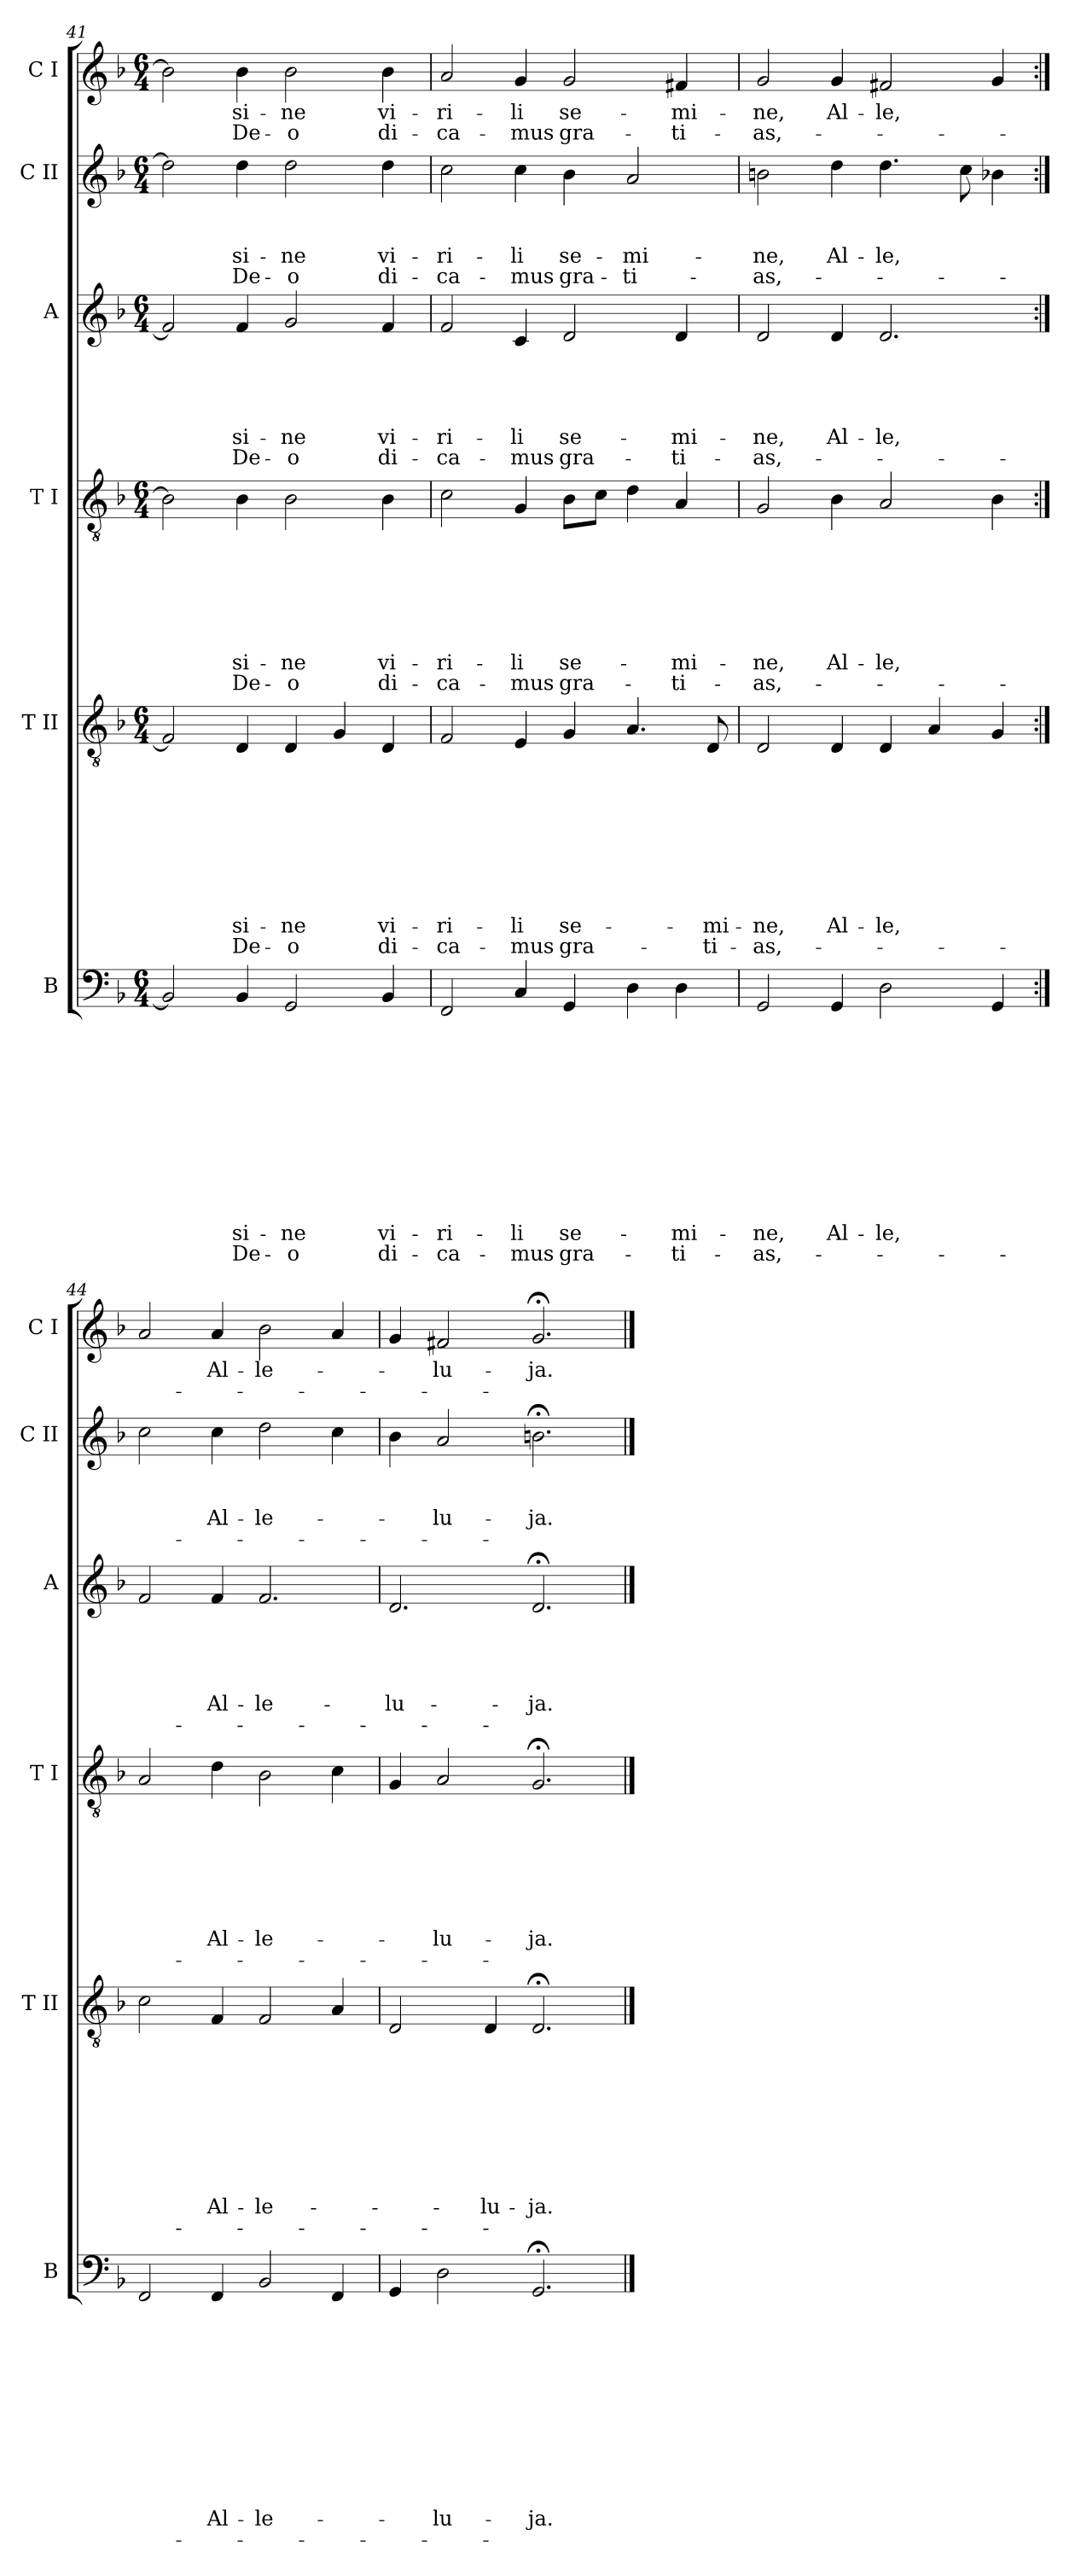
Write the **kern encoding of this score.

**kern	**text	**text	**text	**text	**text	**text	**text	**text	**text	**text	**text	**text	**kern	**text	**text	**text	**text	**text	**text	**text	**text	**text	**text	**kern	**text	**text	**text	**text	**text	**text	**text	**text	**kern	**text	**text	**text	**text	**text	**text	**kern	**text	**text	**text	**text	**kern	**text	**text
*part6	*part6	*part6	*part6	*part6	*part6	*part6	*part6	*part6	*part6	*part6	*part6	*part6	*part5	*part5	*part5	*part5	*part5	*part5	*part5	*part5	*part5	*part5	*part5	*part4	*part4	*part4	*part4	*part4	*part4	*part4	*part4	*part4	*part3	*part3	*part3	*part3	*part3	*part3	*part3	*part2	*part2	*part2	*part2	*part2	*part1	*part1	*part1
*staff6	*staff6	*staff6	*staff6	*staff6	*staff6	*staff6	*staff6	*staff6	*staff6	*staff6	*staff6	*staff6	*staff5	*staff5	*staff5	*staff5	*staff5	*staff5	*staff5	*staff5	*staff5	*staff5	*staff5	*staff4	*staff4	*staff4	*staff4	*staff4	*staff4	*staff4	*staff4	*staff4	*staff3	*staff3	*staff3	*staff3	*staff3	*staff3	*staff3	*staff2	*staff2	*staff2	*staff2	*staff2	*staff1	*staff1	*staff1
*I"B	*	*	*	*	*	*	*	*	*	*	*	*	*I"T II	*	*	*	*	*	*	*	*	*	*	*I"T I	*	*	*	*	*	*	*	*	*I"A	*	*	*	*	*	*	*I"C II	*	*	*	*	*I"C I	*	*
*I'B	*	*	*	*	*	*	*	*	*	*	*	*	*I'T II	*	*	*	*	*	*	*	*	*	*	*I'T I	*	*	*	*	*	*	*	*	*I'A	*	*	*	*	*	*	*I'C II	*	*	*	*	*I'C I	*	*
!!LO:PB:g=z
*clefF4	*	*	*	*	*	*	*	*	*	*	*	*	*clefGv2	*	*	*	*	*	*	*	*	*	*	*clefGv2	*	*	*	*	*	*	*	*	*clefG2	*	*	*	*	*	*	*clefG2	*	*	*	*	*clefG2	*	*
*k[b-]	*	*	*	*	*	*	*	*	*	*	*	*	*k[b-]	*	*	*	*	*	*	*	*	*	*	*k[b-]	*	*	*	*	*	*	*	*	*k[b-]	*	*	*	*	*	*	*k[b-]	*	*	*	*	*k[b-]	*	*
*F:	*	*	*	*	*	*	*	*	*	*	*	*	*F:	*	*	*	*	*	*	*	*	*	*	*F:	*	*	*	*	*	*	*	*	*F:	*	*	*	*	*	*	*F:	*	*	*	*	*F:	*	*
*M6/4	*	*	*	*	*	*	*	*	*	*	*	*	*M6/4	*	*	*	*	*	*	*	*	*	*	*M6/4	*	*	*	*	*	*	*	*	*M6/4	*	*	*	*	*	*	*M6/4	*	*	*	*	*M6/4	*	*
=41	=41	=41	=41	=41	=41	=41	=41	=41	=41	=41	=41	=41	=41	=41	=41	=41	=41	=41	=41	=41	=41	=41	=41	=41	=41	=41	=41	=41	=41	=41	=41	=41	=41	=41	=41	=41	=41	=41	=41	=41	=41	=41	=41	=41	=41	=41	=41
2BB-/]	.	.	.	.	.	.	.	.	.	.	.	.	2F/]	.	.	.	.	.	.	.	.	.	.	2B-\]	.	.	.	.	.	.	.	.	2f/]	.	.	.	.	.	.	2dd\]	.	.	.	.	2b-\]	.	.
!	!	!	!	!	!	!	!	!	!	!	!LO:LY:b	!LO:LY:b	!	!	!	!	!	!	!	!	!	!LO:LY:b	!LO:LY:b	!	!	!	!	!	!	!	!LO:LY:b	!LO:LY:b	!	!	!	!	!	!LO:LY:b	!LO:LY:b	!	!	!	!LO:LY:b	!LO:LY:b	!	!LO:LY:b:rj	!LO:LY:b:rj
4BB-/	.	.	.	.	.	.	.	.	.	.	si-	De-	4D/	.	.	.	.	.	.	.	.	si-	De-	4B-\	.	.	.	.	.	.	si-	De-	4f/	.	.	.	.	si-	De-	4dd\	.	.	si-	De-	4b-\	si-	De-
!	!	!	!	!	!	!	!	!	!	!	!LO:LY:b	!LO:LY:b	!	!	!	!	!	!	!	!	!	!LO:LY:b	!LO:LY:b	!	!	!	!	!	!	!	!LO:LY:b	!LO:LY:b	!	!	!	!	!	!LO:LY:b	!LO:LY:b	!	!	!	!LO:LY:b	!LO:LY:b	!	!LO:LY:b:rj	!LO:LY:b:rj
2GG/	.	.	.	.	.	.	.	.	.	.	-ne	-o	4D/	.	.	.	.	.	.	.	.	-ne	-o	2B-\	.	.	.	.	.	.	-ne	-o	2g/	.	.	.	.	-ne	-o	2dd\	.	.	-ne	-o	2b-\	-ne	-o
.	.	.	.	.	.	.	.	.	.	.	.	.	4G/	.	.	.	.	.	.	.	.	.	.	.	.	.	.	.	.	.	.	.	.	.	.	.	.	.	.	.	.	.	.	.	.	.	.
!	!	!	!	!	!	!	!	!	!	!	!LO:LY:b	!LO:LY:b	!	!	!	!	!	!	!	!	!	!LO:LY:b	!LO:LY:b	!	!	!	!	!	!	!	!LO:LY:b	!LO:LY:b	!	!	!	!	!	!LO:LY:b	!LO:LY:b	!	!	!	!LO:LY:b	!LO:LY:b	!	!LO:LY:b:rj	!LO:LY:b:rj
4BB-/	.	.	.	.	.	.	.	.	.	.	vi-	di-	4D/	.	.	.	.	.	.	.	.	vi-	di-	4B-\	.	.	.	.	.	.	vi-	di-	4f/	.	.	.	.	vi-	di-	4dd\	.	.	vi-	di-	4b-\	vi-	di-
=42	=42	=42	=42	=42	=42	=42	=42	=42	=42	=42	=42	=42	=42	=42	=42	=42	=42	=42	=42	=42	=42	=42	=42	=42	=42	=42	=42	=42	=42	=42	=42	=42	=42	=42	=42	=42	=42	=42	=42	=42	=42	=42	=42	=42	=42	=42	=42
!	!	!	!	!	!	!	!	!	!	!	!LO:LY:b	!LO:LY:b	!	!	!	!	!	!	!	!	!	!LO:LY:b	!LO:LY:b	!	!	!	!	!	!	!	!LO:LY:b	!LO:LY:b	!	!	!	!	!	!LO:LY:b	!LO:LY:b	!	!	!	!LO:LY:b	!LO:LY:b	!	!LO:LY:b:rj	!LO:LY:b:rj
2FF/	.	.	.	.	.	.	.	.	.	.	-ri-	-ca-	2F/	.	.	.	.	.	.	.	.	-ri-	-ca-	2c\	.	.	.	.	.	.	-ri-	-ca-	2f/	.	.	.	.	-ri-	-ca-	2cc\	.	.	-ri-	-ca-	2a/	-ri-	-ca-
!	!	!	!	!	!	!	!	!	!	!	!LO:LY:b	!LO:LY:b	!	!	!	!	!	!	!	!	!	!LO:LY:b	!LO:LY:b	!	!	!	!	!	!	!	!LO:LY:b	!LO:LY:b	!	!	!	!	!	!LO:LY:b	!LO:LY:b	!	!	!	!LO:LY:b	!LO:LY:b	!	!LO:LY:b:rj	!LO:LY:b:rj
4C/	.	.	.	.	.	.	.	.	.	.	-li	-mus	4E/	.	.	.	.	.	.	.	.	-li	-mus	4G/	.	.	.	.	.	.	-li	-mus	4c/	.	.	.	.	-li	-mus	4cc\	.	.	-li	-mus	4g/	-li	-mus
!	!	!	!	!	!	!	!	!	!	!	!LO:LY:b	!LO:LY:b	!	!	!	!	!	!	!	!	!	!LO:LY:b	!LO:LY:b	!	!	!	!	!	!	!	!LO:LY:b	!LO:LY:b	!	!	!	!	!	!LO:LY:b	!LO:LY:b	!	!	!	!LO:LY:b	!LO:LY:b	!	!LO:LY:b:rj	!LO:LY:b:rj
4GG/	.	.	.	.	.	.	.	.	.	.	se-	gra-	4G/	.	.	.	.	.	.	.	.	se-	gra-	8B-\L	.	.	.	.	.	.	se-	gra-	2d/	.	.	.	.	se-	gra-	4b-\	.	.	se-	gra-	2g/	se-	gra-
.	.	.	.	.	.	.	.	.	.	.	.	.	.	.	.	.	.	.	.	.	.	.	.	8c\J	.	.	.	.	.	.	.	.	.	.	.	.	.	.	.	.	.	.	.	.	.	.	.
!	!	!	!	!	!	!	!	!	!	!	!	!	!	!	!	!	!	!	!	!	!	!	!	!	!	!	!	!	!	!	!	!	!	!	!	!	!	!	!	!	!	!	!LO:LY:b	!LO:LY:b	!	!	!
4D\	.	.	.	.	.	.	.	.	.	.	.	.	4.A/	.	.	.	.	.	.	.	.	.	.	4d\	.	.	.	.	.	.	.	.	.	.	.	.	.	.	.	2a/	.	.	-mi-	-ti-	.	.	.
!	!	!	!	!	!	!	!	!	!	!	!LO:LY:b	!LO:LY:b	!	!	!	!	!	!	!	!	!	!	!	!	!	!	!	!	!	!	!LO:LY:b	!LO:LY:b	!	!	!	!	!	!LO:LY:b	!LO:LY:b	!	!	!	!	!	!	!LO:LY:b:rj	!LO:LY:b:rj
4D\	.	.	.	.	.	.	.	.	.	.	-mi-	-ti-	.	.	.	.	.	.	.	.	.	.	.	4A/	.	.	.	.	.	.	-mi-	-ti-	4d/	.	.	.	.	-mi-	-ti-	.	.	.	.	.	4f#X/	-mi-	-ti-
!	!	!	!	!	!	!	!	!	!	!	!	!	!	!	!	!	!	!	!	!	!	!LO:LY:b	!LO:LY:b	!	!	!	!	!	!	!	!	!	!	!	!	!	!	!	!	!	!	!	!	!	!	!	!
.	.	.	.	.	.	.	.	.	.	.	.	.	8D/	.	.	.	.	.	.	.	.	-mi-	-ti-	.	.	.	.	.	.	.	.	.	.	.	.	.	.	.	.	.	.	.	.	.	.	.	.
=43	=43	=43	=43	=43	=43	=43	=43	=43	=43	=43	=43	=43	=43	=43	=43	=43	=43	=43	=43	=43	=43	=43	=43	=43	=43	=43	=43	=43	=43	=43	=43	=43	=43	=43	=43	=43	=43	=43	=43	=43	=43	=43	=43	=43	=43	=43	=43
!	!	!	!	!	!	!	!	!	!	!	!LO:LY:b	!LO:LY:b	!	!	!	!	!	!	!	!	!	!LO:LY:b	!LO:LY:b	!	!	!	!	!	!	!	!LO:LY:b	!LO:LY:b	!	!	!	!	!	!LO:LY:b	!LO:LY:b	!	!	!	!LO:LY:b	!LO:LY:b	!	!LO:LY:b:rj	!LO:LY:b:rj
2GG/	.	.	.	.	.	.	.	.	.	.	-ne,	-as,-	2D/	.	.	.	.	.	.	.	.	-ne,	-as,-	2G/	.	.	.	.	.	.	-ne,	-as,-	2d/	.	.	.	.	-ne,	-as,-	2bn\	.	.	-ne,	-as,-	2g/	-ne,	-as,-
!	!	!	!	!	!	!	!	!	!	!	!LO:LY:b	!	!	!	!	!	!	!	!	!	!	!LO:LY:b	!	!	!	!	!	!	!	!	!LO:LY:b	!	!	!	!	!	!	!LO:LY:b	!	!	!	!	!LO:LY:b	!	!	!LO:LY:b:rj	!
4GG/	.	.	.	.	.	.	.	.	.	.	Al-	.	4D/	.	.	.	.	.	.	.	.	Al-	.	4B-\	.	.	.	.	.	.	Al-	.	4d/	.	.	.	.	Al-	.	4dd\	.	.	Al-	.	4g/	Al-	.
!	!	!	!	!	!	!	!	!	!	!	!LO:LY:b	!	!	!	!	!	!	!	!	!	!	!LO:LY:b	!	!	!	!	!	!	!	!	!LO:LY:b	!	!	!	!	!	!	!LO:LY:b	!	!	!	!	!LO:LY:b	!	!	!LO:LY:b:rj	!
2D\	.	.	.	.	.	.	.	.	.	.	-le,	.	4D/	.	.	.	.	.	.	.	.	-le,	.	2A/	.	.	.	.	.	.	-le,	.	2.d/	.	.	.	.	-le,	.	4.dd\	.	.	-le,	.	2f#X/	-le,	.
.	.	.	.	.	.	.	.	.	.	.	.	.	4A/	.	.	.	.	.	.	.	.	.	.	.	.	.	.	.	.	.	.	.	.	.	.	.	.	.	.	.	.	.	.	.	.	.	.
.	.	.	.	.	.	.	.	.	.	.	.	.	.	.	.	.	.	.	.	.	.	.	.	.	.	.	.	.	.	.	.	.	.	.	.	.	.	.	.	8cc\	.	.	.	.	.	.	.
4GG/	.	.	.	.	.	.	.	.	.	.	.	.	4G/	.	.	.	.	.	.	.	.	.	.	4B-\	.	.	.	.	.	.	.	.	.	.	.	.	.	.	.	4b-i\	.	.	.	.	4g/	.	.
=44:|!	=44:|!	=44:|!	=44:|!	=44:|!	=44:|!	=44:|!	=44:|!	=44:|!	=44:|!	=44:|!	=44:|!	=44:|!	=44:|!	=44:|!	=44:|!	=44:|!	=44:|!	=44:|!	=44:|!	=44:|!	=44:|!	=44:|!	=44:|!	=44:|!	=44:|!	=44:|!	=44:|!	=44:|!	=44:|!	=44:|!	=44:|!	=44:|!	=44:|!	=44:|!	=44:|!	=44:|!	=44:|!	=44:|!	=44:|!	=44:|!	=44:|!	=44:|!	=44:|!	=44:|!	=44:|!	=44:|!	=44:|!
2FF/	.	.	.	.	.	.	.	.	.	.	.	.	2c\	.	.	.	.	.	.	.	.	.	.	2A/	.	.	.	.	.	.	.	.	2f/	.	.	.	.	.	.	2cc\	.	.	.	.	2a/	.	.
!	!	!	!	!	!	!	!	!	!	!	!LO:LY:b	!	!	!	!	!	!	!	!	!	!	!LO:LY:b	!	!	!	!	!	!	!	!	!LO:LY:b	!	!	!	!	!	!	!LO:LY:b	!	!	!	!	!LO:LY:b	!	!	!LO:LY:b:rj	!
4FF/	.	.	.	.	.	.	.	.	.	.	Al-	.	4F/	.	.	.	.	.	.	.	.	Al-	.	4d\	.	.	.	.	.	.	Al-	.	4f/	.	.	.	.	Al-	.	4cc\	.	.	Al-	.	4a/	Al-	.
!	!	!	!	!	!	!	!	!	!	!	!LO:LY:b	!	!	!	!	!	!	!	!	!	!	!LO:LY:b	!	!	!	!	!	!	!	!	!LO:LY:b	!	!	!	!	!	!	!LO:LY:b	!	!	!	!	!LO:LY:b	!	!	!LO:LY:b:rj	!
2BB-/	.	.	.	.	.	.	.	.	.	.	-le-	.	2F/	.	.	.	.	.	.	.	.	-le-	.	2B-\	.	.	.	.	.	.	-le-	.	2.f/	.	.	.	.	-le-	.	2dd\	.	.	-le-	.	2b-\	-le-	.
4FF/	.	.	.	.	.	.	.	.	.	.	.	.	4A/	.	.	.	.	.	.	.	.	.	.	4c\	.	.	.	.	.	.	.	.	.	.	.	.	.	.	.	4cc\	.	.	.	.	4a/	.	.
=45	=45	=45	=45	=45	=45	=45	=45	=45	=45	=45	=45	=45	=45	=45	=45	=45	=45	=45	=45	=45	=45	=45	=45	=45	=45	=45	=45	=45	=45	=45	=45	=45	=45	=45	=45	=45	=45	=45	=45	=45	=45	=45	=45	=45	=45	=45	=45
!	!	!	!	!	!	!	!	!	!	!	!	!	!	!	!	!	!	!	!	!	!	!	!	!	!	!	!	!	!	!	!	!	!	!	!	!	!	!LO:LY:b	!	!	!	!	!	!	!	!	!
4GG/	.	.	.	.	.	.	.	.	.	.	.	.	2D/	.	.	.	.	.	.	.	.	.	.	4G/	.	.	.	.	.	.	.	.	2.d/	.	.	.	.	-lu-	.	4b-\	.	.	.	.	4g/	.	.
!	!	!	!	!	!	!	!	!	!	!	!LO:LY:b	!	!	!	!	!	!	!	!	!	!	!	!	!	!	!	!	!	!	!	!LO:LY:b	!	!	!	!	!	!	!	!	!	!	!	!LO:LY:b	!	!	!LO:LY:b:rj	!
2D\	.	.	.	.	.	.	.	.	.	.	-lu-	.	.	.	.	.	.	.	.	.	.	.	.	2A/	.	.	.	.	.	.	-lu-	.	.	.	.	.	.	.	.	2a/	.	.	-lu-	.	2f#X/	-lu-	.
!	!	!	!	!	!	!	!	!	!	!	!	!	!	!	!	!	!	!	!	!	!	!LO:LY:b	!	!	!	!	!	!	!	!	!	!	!	!	!	!	!	!	!	!	!	!	!	!	!	!	!
.	.	.	.	.	.	.	.	.	.	.	.	.	4D/	.	.	.	.	.	.	.	.	-lu-	.	.	.	.	.	.	.	.	.	.	.	.	.	.	.	.	.	.	.	.	.	.	.	.	.
!	!	!	!	!	!	!	!	!	!	!	!LO:LY:b	!	!	!	!	!	!	!	!	!	!	!LO:LY:b	!	!	!	!	!	!	!	!	!LO:LY:b	!	!	!	!	!	!	!LO:LY:b	!	!	!	!	!LO:LY:b	!	!	!LO:LY:b:rj	!
2.GG;</	.	.	.	.	.	.	.	.	.	.	-ja.	.	2.D;</	.	.	.	.	.	.	.	.	-ja.	.	2.G;</	.	.	.	.	.	.	-ja.	.	2.d;</	.	.	.	.	-ja.	.	2.bn;<\	.	.	-ja.	.	2.g;</	-ja.	.
==	==	==	==	==	==	==	==	==	==	==	==	==	==	==	==	==	==	==	==	==	==	==	==	==	==	==	==	==	==	==	==	==	==	==	==	==	==	==	==	==	==	==	==	==	==	==	==
*-	*-	*-	*-	*-	*-	*-	*-	*-	*-	*-	*-	*-	*-	*-	*-	*-	*-	*-	*-	*-	*-	*-	*-	*-	*-	*-	*-	*-	*-	*-	*-	*-	*-	*-	*-	*-	*-	*-	*-	*-	*-	*-	*-	*-	*-	*-	*-
